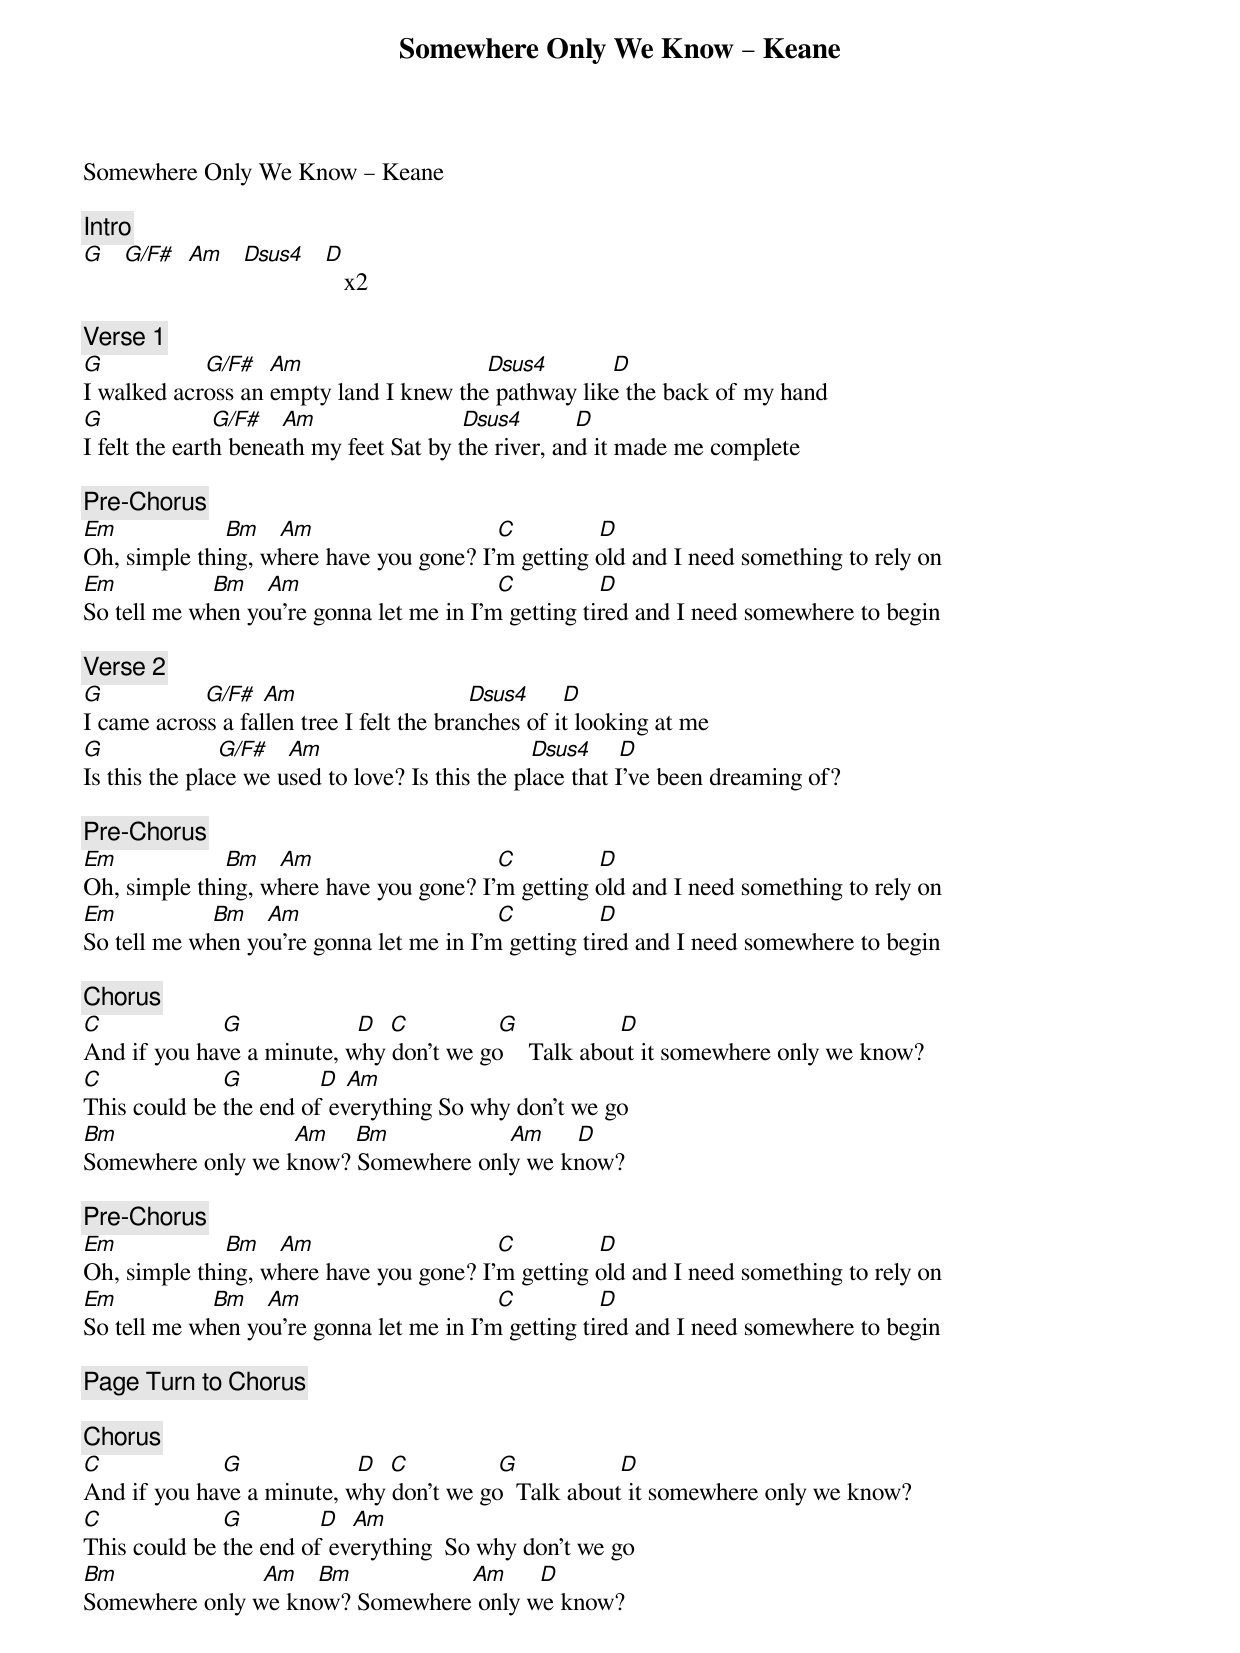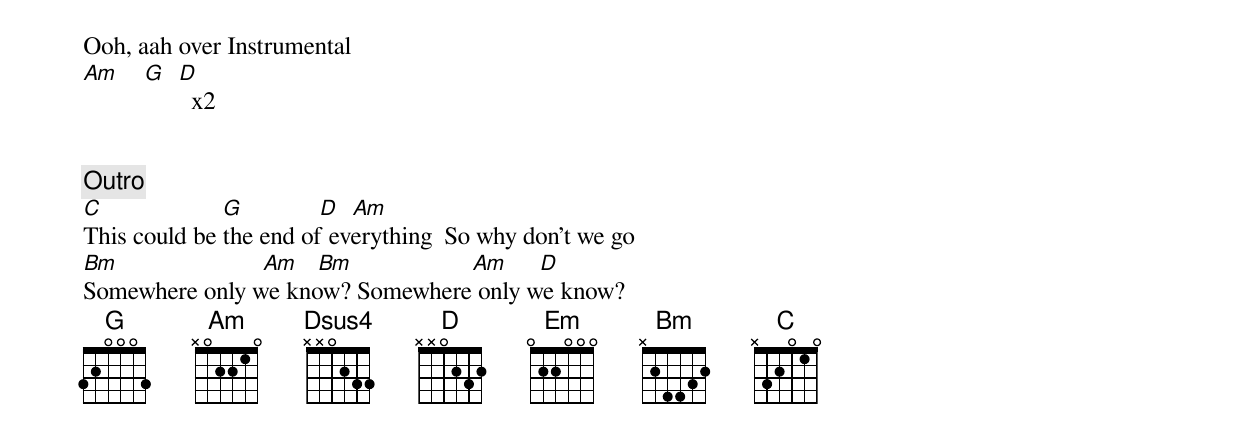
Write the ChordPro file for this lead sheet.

{title: Somewhere Only We Know – Keane}
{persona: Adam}
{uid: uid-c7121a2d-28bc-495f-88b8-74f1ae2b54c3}
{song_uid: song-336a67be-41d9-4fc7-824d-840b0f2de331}


Somewhere Only We Know – Keane

{comment: Intro}
[G]   [G/F#]  [Am]   [Dsus4]   [D]   x2

{comment: Verse 1}
[G]              		[G/F#]		[Am]                          			[Dsus4]          [D]
I walked across an empty land	I knew the pathway like the back of my hand
[G]               		[G/F#]			[Am]                       [Dsus4]        [D]
I felt the earth beneath my feet	Sat by the river, and it made me complete

{comment: Pre-Chorus}
[Em]               		[Bm]			[Am]                           		[C]             [D]
Oh, simple thing, where have you gone?	I'm getting old and I need something to rely on
[Em]             		[Bm]			[Am]                             		[C]             [D]
So tell me when you're gonna let me in	I'm getting tired and I need somewhere to begin

{comment: Verse 2}
[G]              		[G/F#]	[Am]                         		[Dsus4]     [D]
I came across a fallen tree	I felt the branches of it looking at me
[G]                		[G/F#]			[Am]                               		[Dsus4]    [D]
Is this the place we used to love?	Is this the place that I've been dreaming of?

{comment: Pre-Chorus}
[Em]               		[Bm]			[Am]                           		[C]             [D]
Oh, simple thing, where have you gone?	I'm getting old and I need something to rely on
[Em]             		[Bm]			[Am]                             		[C]             [D]
So tell me when you're gonna let me in	I'm getting tired and I need somewhere to begin

{comment: Chorus}
[C]                 		[G]                 	[D]		[C]            	 [G]              		[D]
And if you have a minute, why don't we go	   Talk about it somewhere only we know?
[C]                 		[G]           	[D]	[Am]
This could be the end of everything	So why don't we go
[Bm]                            [Am]		  [Bm]                   [Am]    	[D]
Somewhere only we know?	Somewhere only we know?

{comment: Pre-Chorus}
[Em]               		[Bm]			[Am]                           		[C]             [D]
Oh, simple thing, where have you gone?	I'm getting old and I need something to rely on
[Em]             		[Bm]			[Am]                             		[C]             [D]
So tell me when you're gonna let me in	I'm getting tired and I need somewhere to begin

{comment: Page Turn to Chorus}

{comment: Chorus}
[C]                 		[G]                 	[D]		[C]            	 [G]              		[D]
And if you have a minute, why don't we go		Talk about it somewhere only we know?
[C]                 		[G]           	[D]		[Am]
This could be the end of everything		So why don't we go
[Bm]                     		[Am]	  [Bm]                   [Am]    	[D]
Somewhere only we know?	Somewhere only we know?

Ooh, aah over Instrumental
[Am]    [G]  [D]  x2


{comment: Outro}
[C]                 		[G]           	[D]		[Am]
This could be the end of everything		So why don't we go
[Bm]                     		[Am]	  [Bm]                   [Am]    	[D]
Somewhere only we know?	Somewhere only we know?
